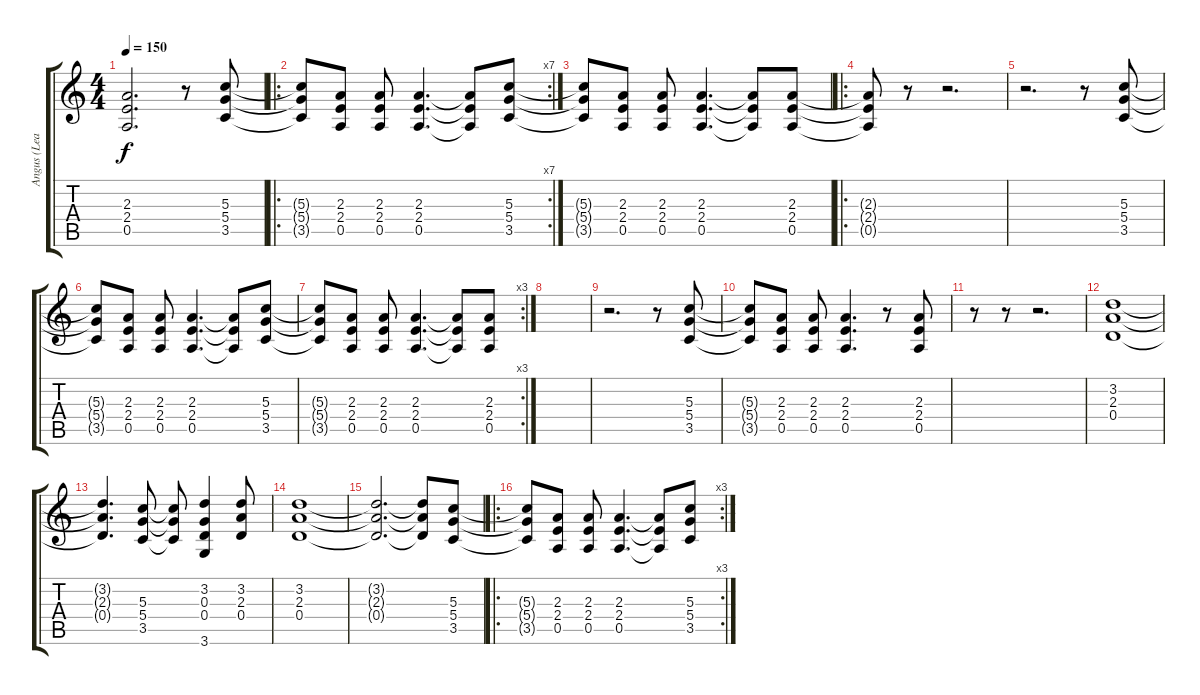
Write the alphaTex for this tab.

\track ("Angus (Lead)" "Angus (Lea") {instrument overdrivenguitar}
\staff {score tabs}
\tuning (E4 B3 G3 D3 A2 E2) {hide}
\ts (4 4)
\tempo 150
\clef g2
\ks c
(2.3{t} 2.4{t} 0.5{t}).2{d dy f} r.8 (5.3 5.4 3.5).8 |
\ro
\rc 7
(5.3{t} 5.4{t} 3.5{t}).8 (2.3 2.4 0.5).8 (2.3 2.4 0.5).8 (2.3 2.4 0.5).4{d} (2.3{t} 2.4{t} 0.5{t}).8 (5.3 5.4 3.5).8 |
(5.3{t} 5.4{t} 3.5{t}).8 (2.3 2.4 0.5).8 (2.3 2.4 0.5).8 (2.3 2.4 0.5).4{d} (2.3{t} 2.4{t} 0.5{t}).8 (2.3 2.4 0.5).8 |
\ro
(2.3{t} 2.4{t} 0.5{t}).8 r.8 r.2{d} |
r.2{d} r.8 (5.3 5.4 3.5).8 |
(5.3{t} 5.4{t} 3.5{t}).8 (2.3 2.4 0.5).8 (2.3 2.4 0.5).8 (2.3 2.4 0.5).4{d} (2.3{t} 2.4{t} 0.5{t}).8 (5.3 5.4 3.5).8 |
\rc 3
(5.3{t} 5.4{t} 3.5{t}).8 (2.3 2.4 0.5).8 (2.3 2.4 0.5).8 (2.3 2.4 0.5).4{d} (2.3{t} 2.4{t} 0.5{t}).8 (2.3 2.4 0.5).8 |
|
r.2{d} r.8 (5.3 5.4 3.5).8 |
(5.3{t} 5.4{t} 3.5{t}).8 (2.3 2.4 0.5).8 (2.3 2.4 0.5).8 (2.3 2.4 0.5).4{d} r.8 (2.3 2.4 0.5).8 |
r.8 r.8 r.2{d} |
(3.2 2.3 0.4).1 |
(3.2{t} 2.3{t} 0.4{t}).4{d} (5.3 5.4 3.5).8 (5.3{t} 5.4{t} 3.5{t}).8 (3.2 0.3 0.4 3.6).4 (3.2 2.3 0.4).8 |
(3.2 2.3 0.4).1 |
(3.2{t} 2.3{t} 0.4{t}).2{d} (3.2{t} 2.3{t} 0.4{t}).8 (5.3 5.4 3.5).8 |
\ro
\rc 3
(5.3{t} 5.4{t} 3.5{t}).8 (2.3 2.4 0.5).8 (2.3 2.4 0.5).8 (2.3 2.4 0.5).4{d} (2.3{t} 2.4{t} 0.5{t}).8 (5.3 5.4 3.5).8
